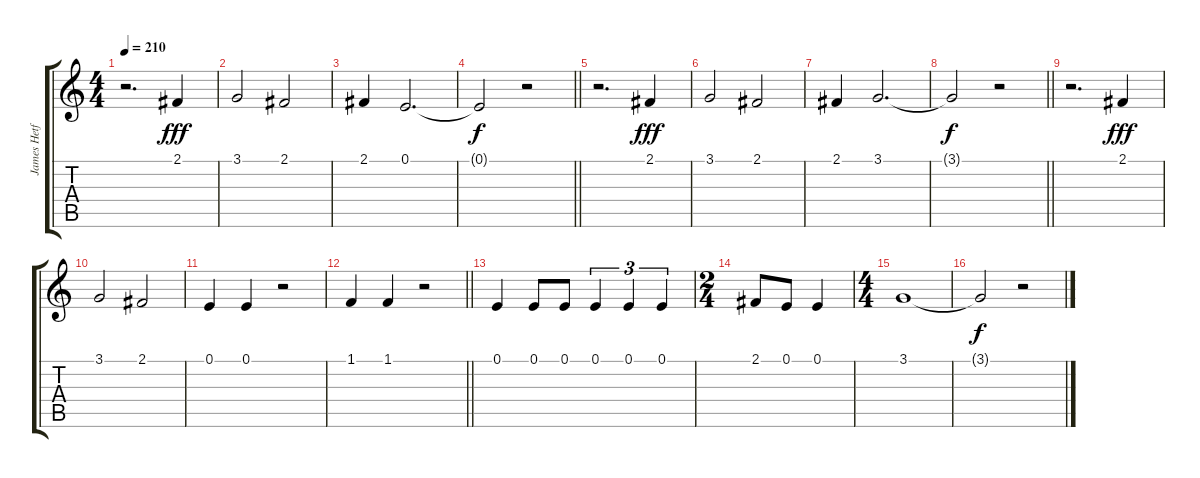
\track ("James Hetfield Voice" "James Hetf") {instrument lead6voice}
\staff {score tabs}
\tuning (E4 B3 G3 D3 A2 E2) {hide}
\ts (4 4)
\tempo 210
\clef g2
\ks c
r.2{d dy f} 2.1.4{dy fff} |
3.1.2 2.1.2 |
2.1.4 0.1.2{d} |
\barLineRight lightlight
0.1{t}.2{dy f} r.2 |
r.2{d} 2.1.4{dy fff} |
3.1.2 2.1.2 |
2.1.4 3.1.2{d} |
\barLineRight lightlight
3.1{t}.2{dy f} r.2 |
r.2{d} 2.1.4{dy fff} |
3.1.2 2.1.2 |
0.1.4 0.1.4 r.2 |
\barLineRight lightlight
1.1.4 1.1.4 r.2 |
0.1.4 0.1.8 0.1.8 0.1.4{tu (3 2)} 0.1.4{tu (3 2)} 0.1.4{tu (3 2)} |
\ts (2 4)
2.1.8 0.1.8 0.1.4 |
\ts (4 4)
3.1.1 |
3.1{t}.2{dy f} r.2
